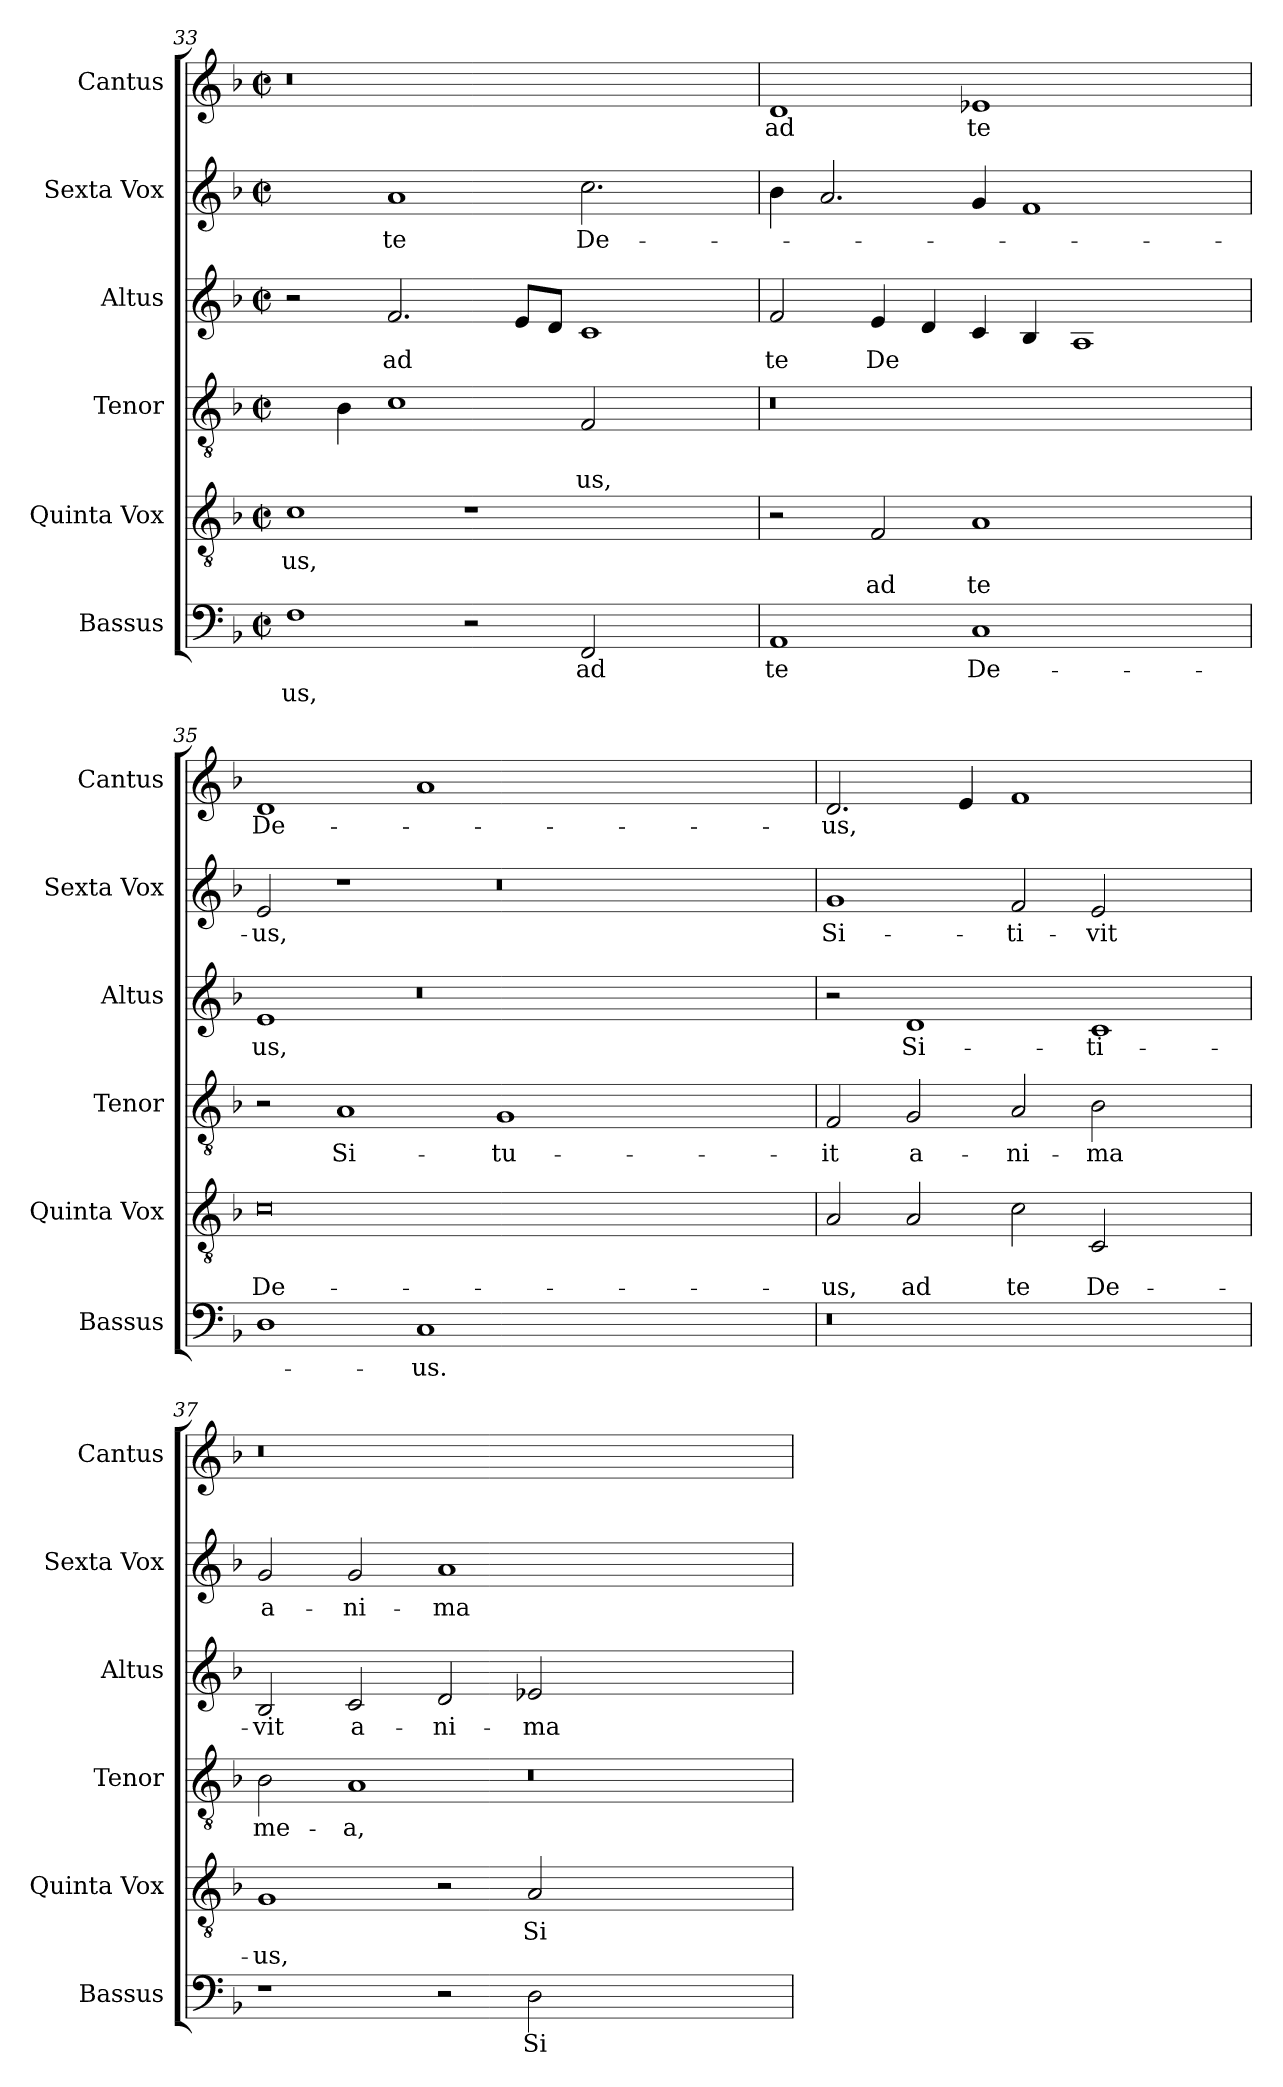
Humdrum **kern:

**kern	**text	**text	**kern	**text	**text	**kern	**text	**text	**kern	**text	**kern	**text	**kern	**text
*part6	*part6	*part6	*part5	*part5	*part5	*part4	*part4	*part4	*part3	*part3	*part2	*part2	*part1	*part1
*staff6	*staff6	*staff6	*staff5	*staff5	*staff5	*staff4	*staff4	*staff4	*staff3	*staff3	*staff2	*staff2	*staff1	*staff1
*I"Bassus	*	*	*I"Quinta Vox	*	*	*I"Tenor	*	*	*I"Altus	*	*I"Sexta Vox	*	*I"Cantus	*
*I'Bassus	*	*	*I'Quinta Vox	*	*	*I'Tenor	*	*	*I'Altus	*	*I'Sexta Vox	*	*I'Cantus	*
!!LO:LB:g=z
*clefF4	*	*	*clefGv2	*	*	*clefGv2	*	*	*clefG2	*	*clefG2	*	*clefG2	*
*k[b-]	*	*	*k[b-]	*	*	*k[b-]	*	*	*k[b-]	*	*k[b-]	*	*k[b-]	*
*F:	*	*	*F:	*	*	*F:	*	*	*F:	*	*F:	*	*F:	*
*M4/2	*	*	*M4/2	*	*	*M4/2	*	*	*M4/2	*	*M4/2	*	*M4/2	*
*met(c|)	*	*	*met(c|)	*	*	*met(c|)	*	*	*met(c|)	*	*met(c|)	*	*met(c|)	*
=33A	=33A	=33A	=33A	=33A	=33A	=33A	=33A	=33A	=33A	=33A	=33A	=33A	=33A	=33A
!	!	!LO:LY:b	!	!LO:LY:b	!	!	!	!	!	!	!	!LO:LY:b	!	!
1F	.	-us,	1c	-us,	.	4Ayy]	.	.	2r	.	2fyy]	____	0r	.
.	.	.	.	.	.	4B-	.	.	.	.	.	.	.	.
!	!	!	!	!	!	!	!	!	!	!LO:LY:b	!	!LO:LY:b	!	!
.	.	.	.	.	.	1c	.	.	2.f	ad	1a	te	.	.
2r	.	.	1r	.	.	.	.	.	.	.	.	.	.	.
.	.	.	.	.	.	.	.	.	8eL	.	.	.	.	.
.	.	.	.	.	.	.	.	.	8dJ	.	.	.	.	.
!	!LO:LY:b	!	!	!	!	!	!	!LO:LY:b	!	!	!	!LO:LY:b	!	!
2FF	ad	.	.	.	.	2F	.	us,	1c	.	2.cc	De-	.	.
2ryy	.	.	2ryy	.	.	2ryy	.	.	.	.	.	.	2ryy	.
.	.	.	.	.	.	.	.	.	.	.	4ryy	.	.	.
=34A	=34A	=34A	=34A	=34A	=34A	=34A	=34A	=34A	=34A	=34A	=34A	=34A	=34A	=34A
!	!LO:LY:b	!	!	!	!	!	!	!	!	!LO:LY:b	!	!	!	!LO:LY:b
1AA	te	.	2r	.	.	0r	.	.	2f	te	4b-	.	1d	ad
.	.	.	.	.	.	.	.	.	.	.	2.a	.	.	.
!	!	!	!	!	!LO:LY:b	!	!	!	!	!LO:LY:b	!	!	!	!
.	.	.	2F	.	ad	.	.	.	4e	De	.	.	.	.
.	.	.	.	.	.	.	.	.	4d	.	.	.	.	.
!	!LO:LY:b	!	!	!	!LO:LY:b	!	!	!	!	!	!	!	!	!LO:LY:b
1C	De-	.	1A	.	te	.	.	.	4c	.	4g	.	1e-X	te
.	.	.	.	.	.	.	.	.	4B-	.	1f	.	.	.
.	.	.	.	.	.	.	.	.	1A	.	.	.	.	.
2ryy	.	.	2ryy	.	.	2ryy	.	.	.	.	.	.	2ryy	.
.	.	.	.	.	.	.	.	.	.	.	4ryy	.	.	.
=35A	=35A	=35A	=35A	=35A	=35A	=35A	=35A	=35A	=35A	=35A	=35A	=35A	=35A	=35A
!	!	!	!	!	!LO:LY:b	!	!	!	!	!LO:LY:b	!	!LO:LY:b	!	!LO:LY:b
1D	.	.	0c	.	De-	2r	.	.	1e	us,	2e	-us,	1d	De-
!	!	!	!	!	!	!	!LO:LY:b	!	!	!	!	!	!	!
.	.	.	.	.	.	1A	Si-	.	.	.	1r	.	.	.
!	!LO:LY:b	!	!	!	!	!	!	!	!	!	!	!	!	!
1C	-us.	.	.	.	.	.	.	.	0r	.	.	.	1a	.
!	!	!	!	!	!	!	!LO:LY:b	!	!	!	!	!	!	!
.	.	.	.	.	.	1G	-tu-	.	.	.	0r	.	.	.
1.ryy	.	.	1.ryy	.	.	.	.	.	.	.	.	.	1.ryy	.
.	.	.	.	.	.	1ryy	.	.	.	.	.	.	.	.
.	.	.	.	.	.	.	.	.	2ryy	.	.	.	.	.
=36A	=36A	=36A	=36A	=36A	=36A	=36A	=36A	=36A	=36A	=36A	=36A	=36A	=36A	=36A
!	!	!	!	!	!LO:LY:b	!	!LO:LY:b	!	!	!	!	!LO:LY:b	!	!LO:LY:b
0r	.	.	2A	.	-us,	2F	-it	.	2r	.	1g	Si-	2.d	-us,
!	!	!	!	!	!LO:LY:b	!	!LO:LY:b	!	!	!LO:LY:b	!	!	!	!
.	.	.	2A	.	ad	2G	a-	.	1d	Si-	.	.	.	.
.	.	.	.	.	.	.	.	.	.	.	.	.	4e	.
!	!	!	!	!	!LO:LY:b	!	!LO:LY:b	!	!	!	!	!LO:LY:b	!	!
.	.	.	2c	.	te	2A	-ni-	.	.	.	2f	-ti-	1f	.
!	!	!	!	!	!LO:LY:b	!	!LO:LY:b	!	!	!LO:LY:b	!	!LO:LY:b	!	!
.	.	.	2C	.	De-	2B-	-ma	.	1c	-ti-	2e	-vit	.	.
2ryy	.	.	2ryy	.	.	2ryy	.	.	.	.	2ryy	.	2ryy	.
=37A	=37A	=37A	=37A	=37A	=37A	=37A	=37A	=37A	=37A	=37A	=37A	=37A	=37A	=37A
!	!	!	!	!	!LO:LY:b	!	!LO:LY:b	!	!	!LO:LY:b	!	!LO:LY:b	!	!
1r	.	.	1G	.	-us,	2B-	me-	.	2B-	-vit	2g	a-	0r	.
!	!	!	!	!	!	!	!LO:LY:b	!	!	!LO:LY:b	!	!LO:LY:b	!	!
.	.	.	.	.	.	1A	-a,	.	2c	a-	2g	-ni-	.	.
!	!	!	!	!	!	!	!	!	!	!LO:LY:b	!	!LO:LY:b	!	!
2r	.	.	2r	.	.	.	.	.	2d	-ni-	1a	-ma	.	.
!	!LO:LY:b	!	!	!LO:LY:b	!	!	!	!	!	!LO:LY:b	!	!	!	!
2D	Si-	.	2A	Si-	.	0r	.	.	2e-X	-ma	.	.	.	.
1.ryy	.	.	1.ryy	.	.	.	.	.	1.ryy	.	1.ryy	.	1.ryy	.
=	=	=	=	=	=	=	=	=	=	=	=	=	=	=
*-	*-	*-	*-	*-	*-	*-	*-	*-	*-	*-	*-	*-	*-	*-
